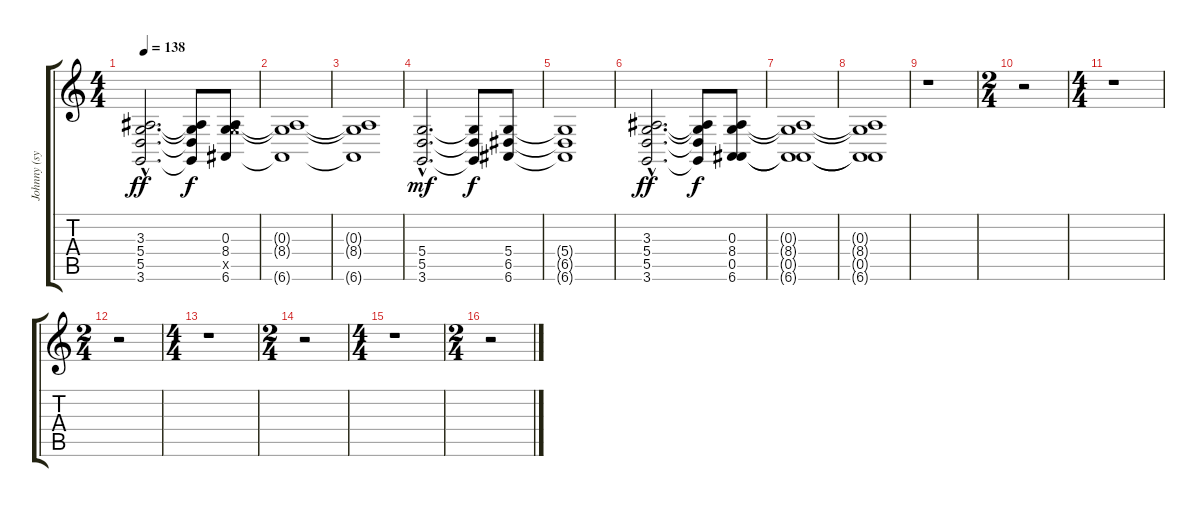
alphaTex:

\track ("Johnny (synth)" "Johnny (sy") {instrument pad2warm}
\staff {score tabs}
\tuning (E4 B3 G3 D3 A2 E2) {hide}
\ts (4 4)
\tempo 138
\clef g2
\ks c
(3.3{hac} 5.4{hac} 5.5{hac} 3.6{hac}).2{d dy ff} (3.3{t} 5.4{t} 5.5{t} 3.6{t}).8{dy f} (0.3 8.4 10.5{x} 6.6).8 |
(0.3{t} 8.4{t} 6.6{t}).1 |
(0.3{t} 8.4{t} 6.6{t}).1 |
(5.4{hac} 5.5{hac} 3.6{hac}).2{d dy mf} (5.4{t} 5.5{t} 3.6{t}).8{dy f} (5.4 6.5 6.6).8 |
(5.4{t} 6.5{t} 6.6{t}).1 |
(3.3{hac} 5.4{hac} 5.5{hac} 3.6{hac}).2{d dy ff} (3.3{t} 5.4{t} 5.5{t} 3.6{t}).8{dy f} (0.3 8.4 0.5 6.6).8 |
(0.3{t} 8.4{t} 0.5{t} 6.6{t}).1 |
(0.3{t} 8.4{t} 0.5{t} 6.6{t}).1 |
r.1 |
\ts (2 4)
r.2 |
\ts (4 4)
r.1 |
\ts (2 4)
r.2 |
\ts (4 4)
r.1 |
\ts (2 4)
r.2 |
\ts (4 4)
r.1 |
\ts (2 4)
r.2
